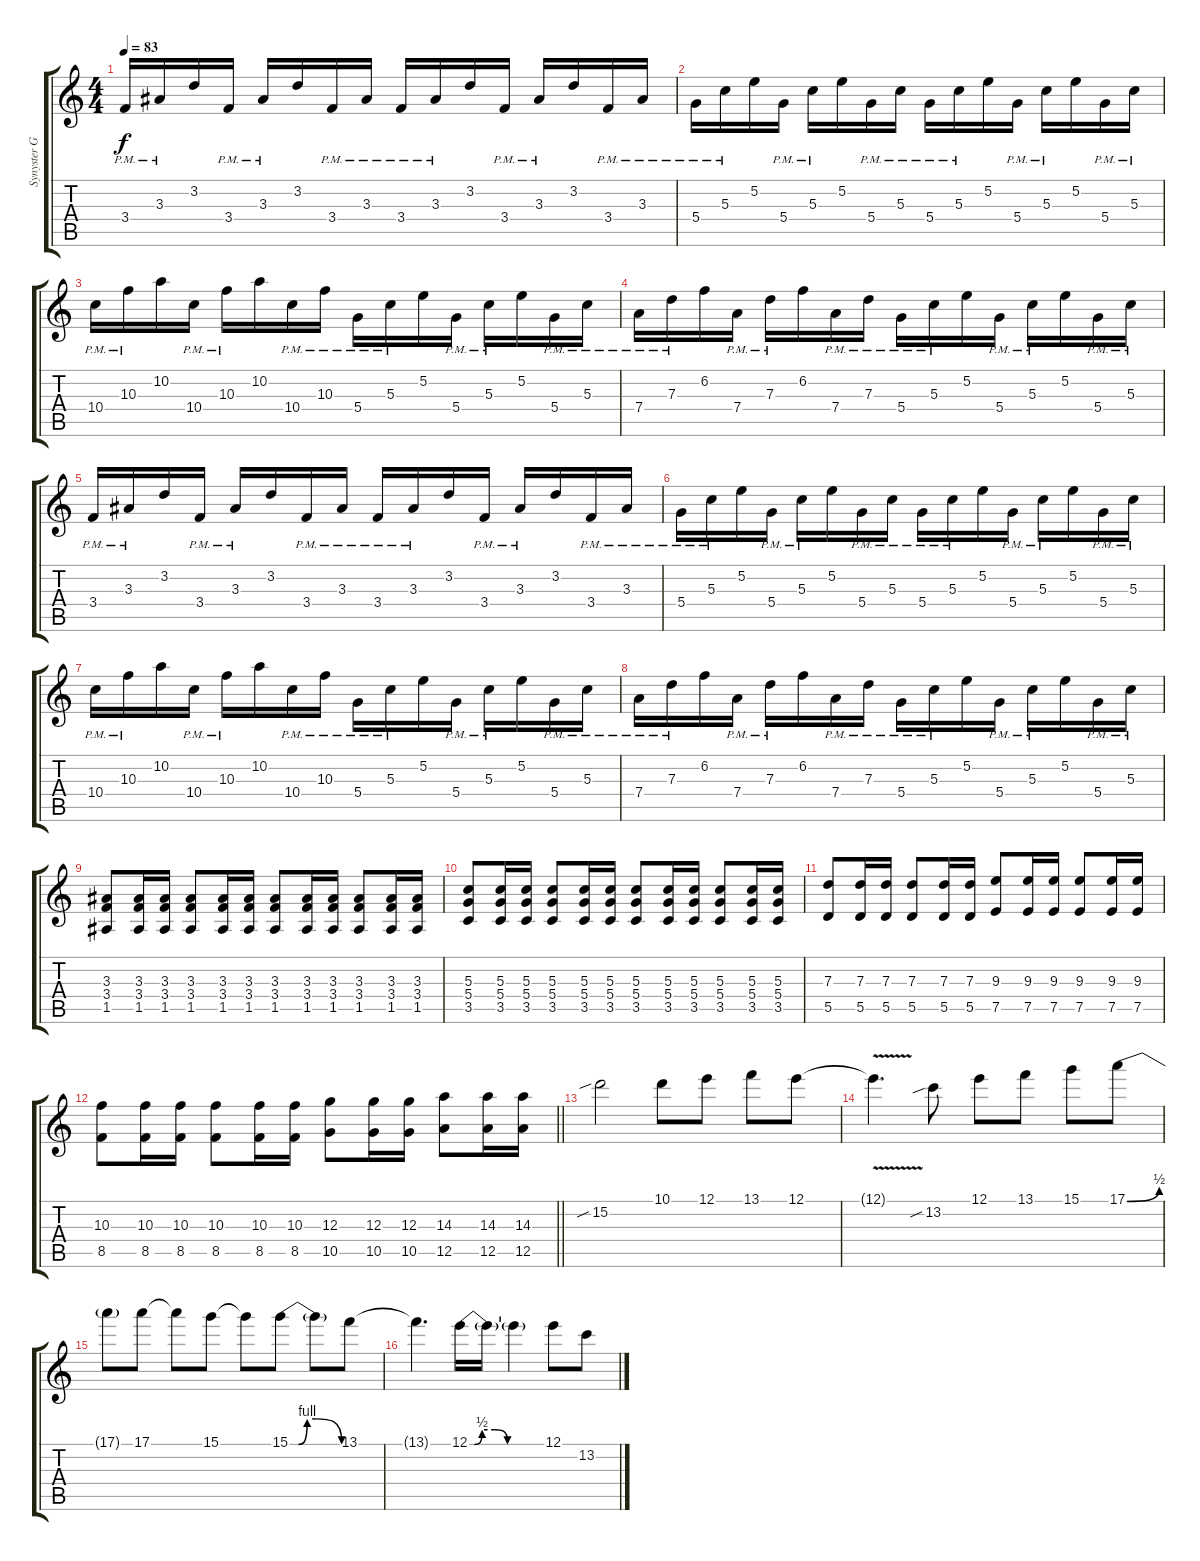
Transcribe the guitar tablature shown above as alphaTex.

\track ("Synyster Gates" "Synyster G") {instrument acousticguitarsteel}
\staff {score tabs}
\tuning (E4 B3 G3 D3 A2 D2) {hide}
\ts (4 4)
\tempo 83
\clef g2
\ks c
3.4{pm}.16{dy f volume 13} 3.3{pm}.16 3.2.16 3.4{pm}.16 3.3{pm}.16 3.2.16 3.4{pm}.16 3.3{pm}.16 3.4{pm}.16 3.3{pm}.16 3.2.16 3.4{pm}.16 3.3{pm}.16 3.2.16 3.4{pm}.16 3.3{pm}.16 |
5.4{pm}.16 5.3{pm}.16 5.2.16 5.4{pm}.16 5.3{pm}.16 5.2.16 5.4{pm}.16 5.3{pm}.16 5.4{pm}.16 5.3{pm}.16 5.2.16 5.4{pm}.16 5.3{pm}.16 5.2.16 5.4{pm}.16 5.3{pm}.16 |
10.4{pm}.16 10.3{pm}.16 10.2.16 10.4{pm}.16 10.3{pm}.16 10.2.16 10.4{pm}.16 10.3{pm}.16 5.4{pm}.16 5.3{pm}.16 5.2.16 5.4{pm}.16 5.3{pm}.16 5.2.16 5.4{pm}.16 5.3{pm}.16 |
7.4{pm}.16 7.3{pm}.16 6.2.16 7.4{pm}.16 7.3{pm}.16 6.2.16 7.4{pm}.16 7.3{pm}.16 5.4{pm}.16 5.3{pm}.16 5.2.16 5.4{pm}.16 5.3{pm}.16 5.2.16 5.4{pm}.16 5.3{pm}.16 |
3.4{pm}.16{volume 13} 3.3{pm}.16 3.2.16 3.4{pm}.16 3.3{pm}.16 3.2.16 3.4{pm}.16 3.3{pm}.16 3.4{pm}.16 3.3{pm}.16 3.2.16 3.4{pm}.16 3.3{pm}.16 3.2.16 3.4{pm}.16 3.3{pm}.16 |
5.4{pm}.16 5.3{pm}.16 5.2.16 5.4{pm}.16 5.3{pm}.16 5.2.16 5.4{pm}.16 5.3{pm}.16 5.4{pm}.16 5.3{pm}.16 5.2.16 5.4{pm}.16 5.3{pm}.16 5.2.16 5.4{pm}.16 5.3{pm}.16 |
10.4{pm}.16 10.3{pm}.16 10.2.16 10.4{pm}.16 10.3{pm}.16 10.2.16 10.4{pm}.16 10.3{pm}.16 5.4{pm}.16 5.3{pm}.16 5.2.16 5.4{pm}.16 5.3{pm}.16 5.2.16 5.4{pm}.16 5.3{pm}.16 |
7.4{pm}.16 7.3{pm}.16 6.2.16 7.4{pm}.16 7.3{pm}.16 6.2.16 7.4{pm}.16 7.3{pm}.16 5.4{pm}.16 5.3{pm}.16 5.2.16 5.4{pm}.16 5.3{pm}.16 5.2.16 5.4{pm}.16 5.3{pm}.16 |
(3.3 3.4 1.5).8 (3.3 3.4 1.5).16 (3.3 3.4 1.5).16 (3.3 3.4 1.5).8 (3.3 3.4 1.5).16 (3.3 3.4 1.5).16 (3.3 3.4 1.5).8 (3.3 3.4 1.5).16 (3.3 3.4 1.5).16 (3.3 3.4 1.5).8 (3.3 3.4 1.5).16 (3.3 3.4 1.5).16 |
(5.3 5.4 3.5).8 (5.3 5.4 3.5).16 (5.3 5.4 3.5).16 (5.3 5.4 3.5).8 (5.3 5.4 3.5).16 (5.3 5.4 3.5).16 (5.3 5.4 3.5).8 (5.3 5.4 3.5).16 (5.3 5.4 3.5).16 (5.3 5.4 3.5).8 (5.3 5.4 3.5).16 (5.3 5.4 3.5).16 |
(7.3 5.5).8 (7.3 5.5).16 (7.3 5.5).16 (7.3 5.5).8 (7.3 5.5).16 (7.3 5.5).16 (9.3 7.5).8 (9.3 7.5).16 (9.3 7.5).16 (9.3 7.5).8 (9.3 7.5).16 (9.3 7.5).16 |
\barLineRight lightlight
(10.3 8.5).8 (10.3 8.5).16 (10.3 8.5).16 (10.3 8.5).8 (10.3 8.5).16 (10.3 8.5).16 (12.3 10.5).8 (12.3 10.5).16 (12.3 10.5).16 (14.3 12.5).8 (14.3 12.5).16 (14.3 12.5).16 |
15.2{sib}.2 10.1.8 12.1.8 13.1.8 12.1.8 |
12.1{v t}.4{d} 13.2{sib}.8 12.1.8 13.1.8 15.1.8 17.1{be (bend 0 0 60 2)}.8 |
17.1{t}.8 17.1.8 17.1{t}.8 15.1.8 15.1{t}.8 15.1{be (custom 0 0 10 0 20 4 30 4 60 0)}.8 15.1{t}.8 13.1.8 |
13.1{t}.4{d} 12.1{be (custom 0 0 4 0 10 2 20 2 30 0 60 0)}.16 12.1{t}.16 12.1{t}.4 12.1.8 13.2.8
